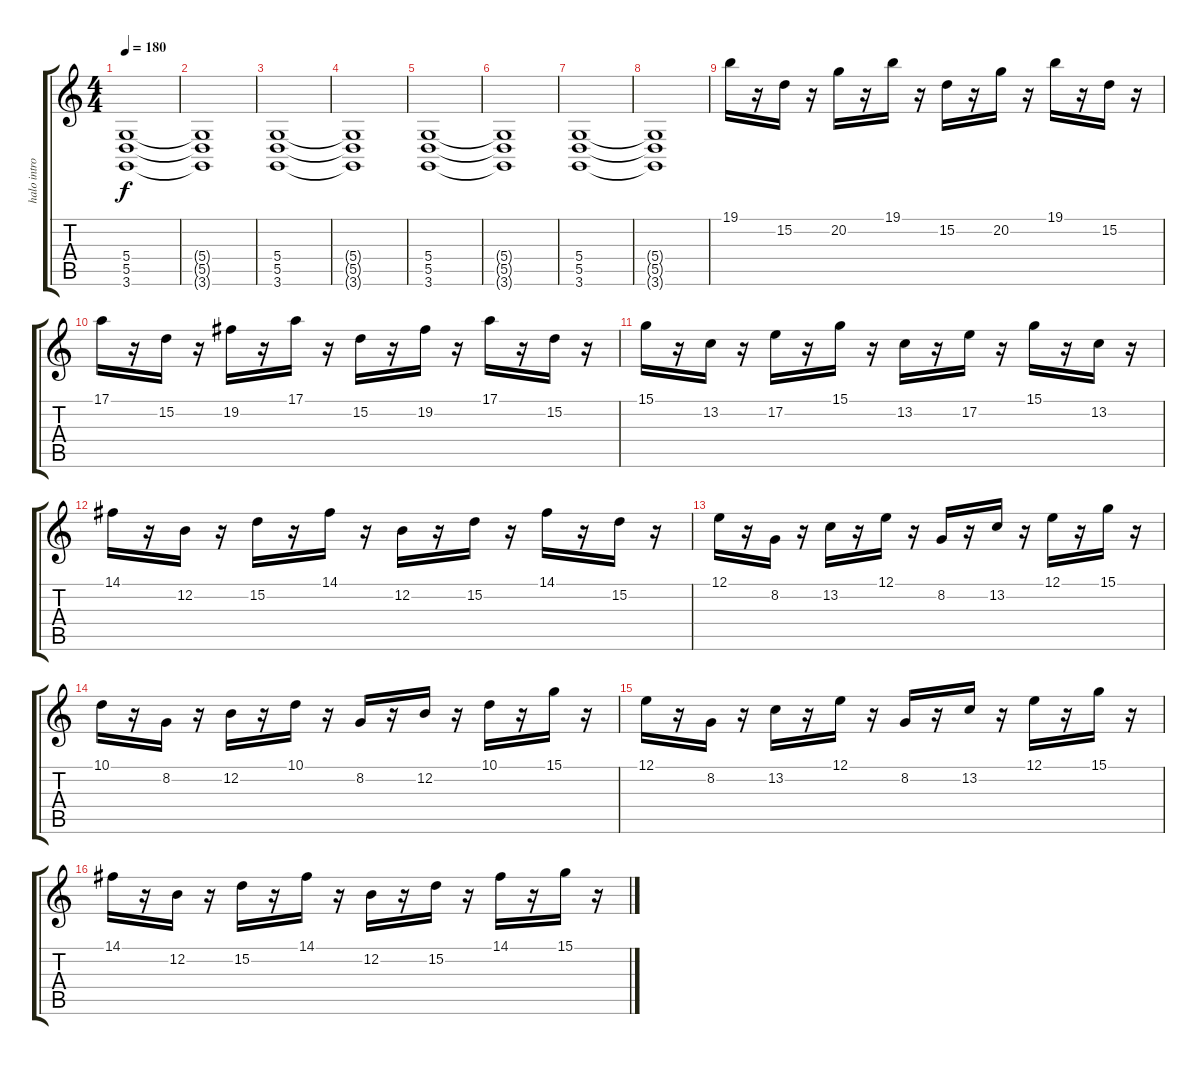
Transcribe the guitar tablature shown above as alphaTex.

\track ("halo intro" "halo intro") {instrument pad7halo}
\staff {score tabs}
\tuning (E4 B3 G3 D3 A2 E2) {hide}
\ts (4 4)
\tempo 180
\clef g2
\ks c
(5.4 5.5 3.6).1{dy f volume 1 instrument pad7halo} |
(5.4{t} 5.5{t} 3.6{t}).1{volume 7} |
(5.4 5.5 3.6).1{volume 14} |
(5.4{t} 5.5{t} 3.6{t}).1 |
(5.4 5.5 3.6).1 |
(5.4{t} 5.5{t} 3.6{t}).1{volume 10} |
(5.4 5.5 3.6).1{volume 6} |
(5.4{t} 5.5{t} 3.6{t}).1{volume 1} |
19.1.16{volume 11 instrument guitarharmonics} r.16 15.2.16 r.16 20.2.16 r.16 19.1.16 r.16 15.2.16 r.16 20.2.16 r.16 19.1.16 r.16 15.2.16 r.16 |
17.1.16 r.16 15.2.16 r.16 19.2.16 r.16 17.1.16 r.16 15.2.16 r.16 19.2.16 r.16 17.1.16 r.16 15.2.16 r.16 |
15.1.16 r.16 13.2.16 r.16 17.2.16 r.16 15.1.16 r.16 13.2.16 r.16 17.2.16 r.16 15.1.16 r.16 13.2.16 r.16 |
14.1.16 r.16 12.2.16 r.16 15.2.16 r.16 14.1.16 r.16 12.2.16 r.16 15.2.16 r.16 14.1.16 r.16 15.2.16 r.16 |
12.1.16 r.16 8.2.16 r.16 13.2.16 r.16 12.1.16 r.16 8.2.16 r.16 13.2.16 r.16 12.1.16 r.16 15.1.16 r.16 |
10.1.16 r.16 8.2.16 r.16 12.2.16 r.16 10.1.16 r.16 8.2.16 r.16 12.2.16 r.16 10.1.16 r.16 15.1.16 r.16 |
12.1.16 r.16 8.2.16 r.16 13.2.16 r.16 12.1.16 r.16 8.2.16 r.16 13.2.16 r.16 12.1.16 r.16 15.1.16 r.16 |
14.1.16 r.16 12.2.16 r.16 15.2.16 r.16 14.1.16 r.16 12.2.16 r.16 15.2.16 r.16 14.1.16 r.16 15.1.16 r.16
